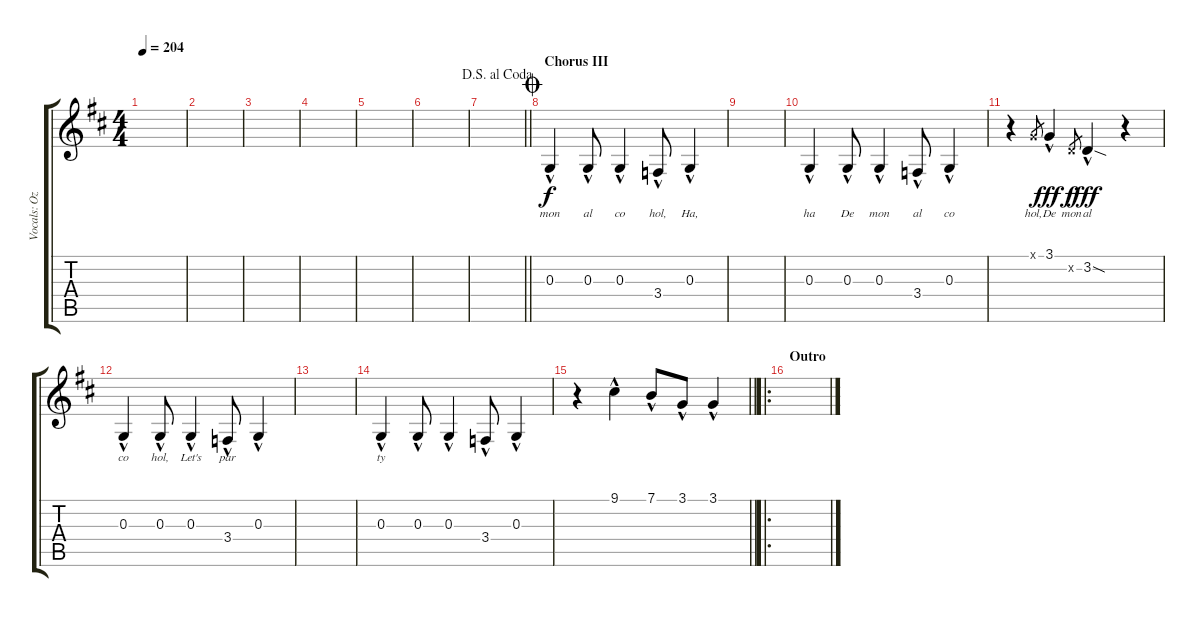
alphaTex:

\track ("Vocals: Ozzy" "Vocals: Oz") {instrument lead2sawtooth}
\staff {score tabs}
\tuning (E4 B3 G3 D3 A2 E2) {hide}
\ts (4 4)
\tempo 204
\clef g2
\ks d
|
|
|
|
|
|
\jump dalsegnoalcoda
\barLineRight lightlight
|
\section ("" "Chorus III")
\jump coda
0.3{hac}.4{lyrics (0 "mon") lyrics (1 "") lyrics (2 "") lyrics (3 "") lyrics (4 "")} 0.3{hac}.8{lyrics (0 "al") lyrics (1 "") lyrics (2 "") lyrics (3 "") lyrics (4 "")} 0.3{hac}.4{lyrics (0 "co") lyrics (1 "") lyrics (2 "") lyrics (3 "") lyrics (4 "")} 3.4{hac}.8{lyrics (0 "hol,") lyrics (1 "") lyrics (2 "") lyrics (3 "") lyrics (4 "")} 0.3{hac}.4{lyrics (0 "Ha,") lyrics (1 "") lyrics (2 "") lyrics (3 "") lyrics (4 "")} |
|
0.3{hac}.4{lyrics (0 "ha") lyrics (1 "") lyrics (2 "") lyrics (3 "") lyrics (4 "")} 0.3{hac}.8{lyrics (0 "De") lyrics (1 "") lyrics (2 "") lyrics (3 "") lyrics (4 "")} 0.3{hac}.4{lyrics (0 "mon") lyrics (1 "") lyrics (2 "") lyrics (3 "") lyrics (4 "")} 3.4{hac}.8{lyrics (0 "al") lyrics (1 "") lyrics (2 "") lyrics (3 "") lyrics (4 "")} 0.3{hac}.4{lyrics (0 "co") lyrics (1 "") lyrics (2 "") lyrics (3 "") lyrics (4 "")} |
r.4 3.1{x}.8{lyrics (0 "hol,") lyrics (1 "") lyrics (2 "") lyrics (3 "") lyrics (4 "") gr dy f} 3.1{hac}.4{lyrics (0 "De") lyrics (1 "") lyrics (2 "") lyrics (3 "") lyrics (4 "") dy fff} 3.2{x}.8{lyrics (0 "mon") lyrics (1 "") lyrics (2 "") lyrics (3 "") lyrics (4 "") gr dy f} 3.2{sod hac}.4{lyrics (0 "al") lyrics (1 "") lyrics (2 "") lyrics (3 "") lyrics (4 "") dy fff} r.4 |
0.3{hac}.4{lyrics (0 "co") lyrics (1 "") lyrics (2 "") lyrics (3 "") lyrics (4 "")} 0.3{hac}.8{lyrics (0 "hol,") lyrics (1 "") lyrics (2 "") lyrics (3 "") lyrics (4 "")} 0.3{hac}.4{lyrics (0 "Let's") lyrics (1 "") lyrics (2 "") lyrics (3 "") lyrics (4 "")} 3.4{hac}.8{lyrics (0 "par") lyrics (1 "") lyrics (2 "") lyrics (3 "") lyrics (4 "")} 0.3{hac}.4{lyrics (0 "") lyrics (1 "") lyrics (2 "") lyrics (3 "") lyrics (4 "")} |
|
0.3{hac}.4{lyrics (0 "ty") lyrics (1 "") lyrics (2 "") lyrics (3 "") lyrics (4 "")} 0.3{hac}.8 0.3{hac}.4 3.4{hac}.8 0.3{hac}.4 |
\barLineRight lightlight
r.4 9.1{hac}.4 7.1{hac}.8 3.1{hac}.8 3.1{hac}.4 |
\ro
\section ("" "Outro")
